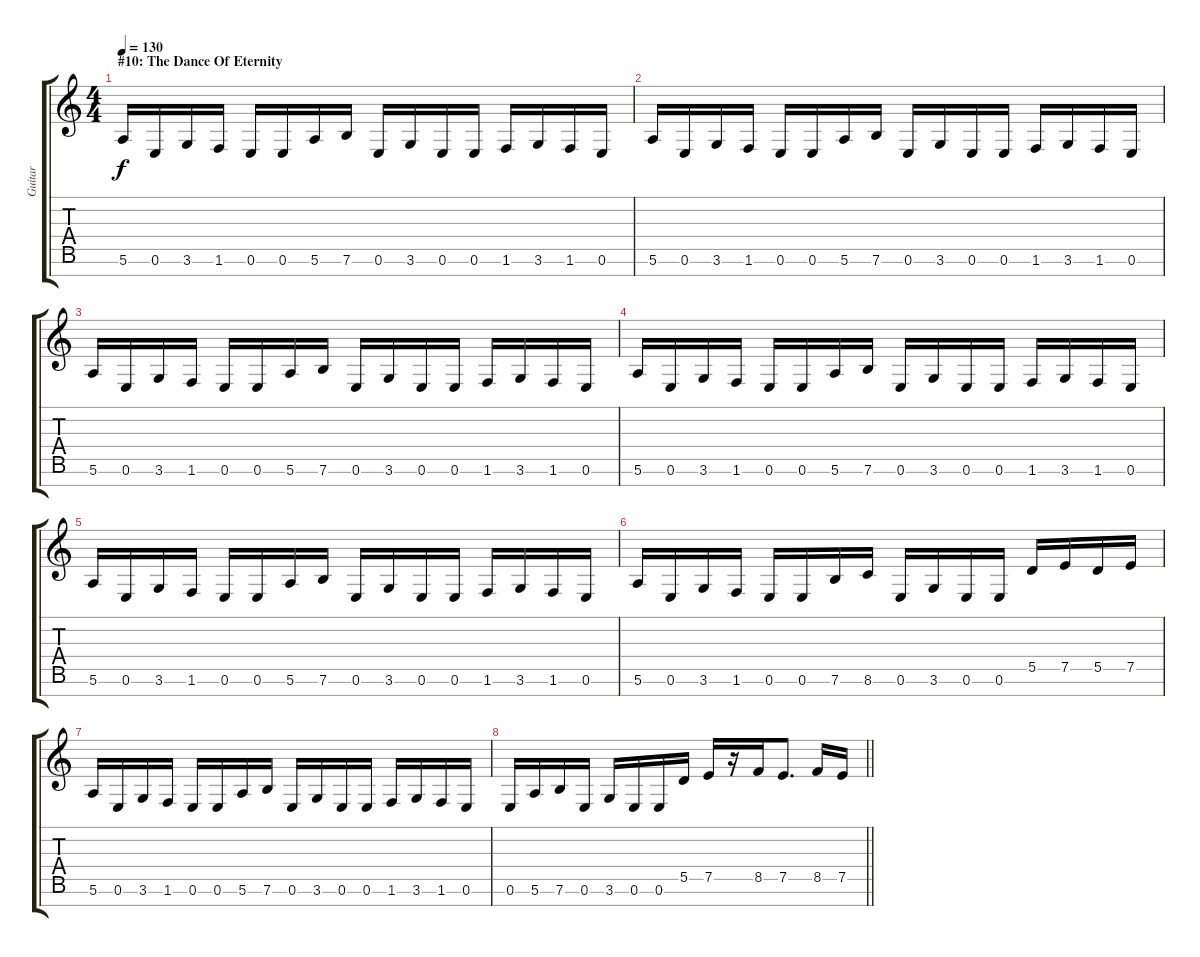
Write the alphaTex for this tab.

\track ("Guitar" "Guitar") {instrument distortionguitar}
\staff {score tabs}
\tuning (E4 B3 G3 D3 A2 E2 B1) {hide}
\ts (4 4)
\section ("" "#10: The Dance Of Eternity")
\tempo 130
\clef g2
\ks c
5.6.16{dy f} 0.6.16 3.6.16 1.6.16 0.6.16 0.6.16 5.6.16 7.6.16 0.6.16 3.6.16 0.6.16 0.6.16 1.6.16 3.6.16 1.6.16 0.6.16 |
5.6.16 0.6.16 3.6.16 1.6.16 0.6.16 0.6.16 5.6.16 7.6.16 0.6.16 3.6.16 0.6.16 0.6.16 1.6.16 3.6.16 1.6.16 0.6.16 |
5.6.16 0.6.16 3.6.16 1.6.16 0.6.16 0.6.16 5.6.16 7.6.16 0.6.16 3.6.16 0.6.16 0.6.16 1.6.16 3.6.16 1.6.16 0.6.16 |
5.6.16 0.6.16 3.6.16 1.6.16 0.6.16 0.6.16 5.6.16 7.6.16 0.6.16 3.6.16 0.6.16 0.6.16 1.6.16 3.6.16 1.6.16 0.6.16 |
5.6.16 0.6.16 3.6.16 1.6.16 0.6.16 0.6.16 5.6.16 7.6.16 0.6.16 3.6.16 0.6.16 0.6.16 1.6.16 3.6.16 1.6.16 0.6.16 |
5.6.16 0.6.16 3.6.16 1.6.16 0.6.16 0.6.16 7.6.16 8.6.16 0.6.16 3.6.16 0.6.16 0.6.16 5.5.16 7.5.16 5.5.16 7.5.16 |
5.6.16 0.6.16 3.6.16 1.6.16 0.6.16 0.6.16 5.6.16 7.6.16 0.6.16 3.6.16 0.6.16 0.6.16 1.6.16 3.6.16 1.6.16 0.6.16 |
\barLineRight lightlight
0.6.16 5.6.16 7.6.16 0.6.16 3.6.16 0.6.16 0.6.16 5.5.16 7.5.16 r.16 8.5.16 7.5.8{d} 8.5.16 7.5.16
